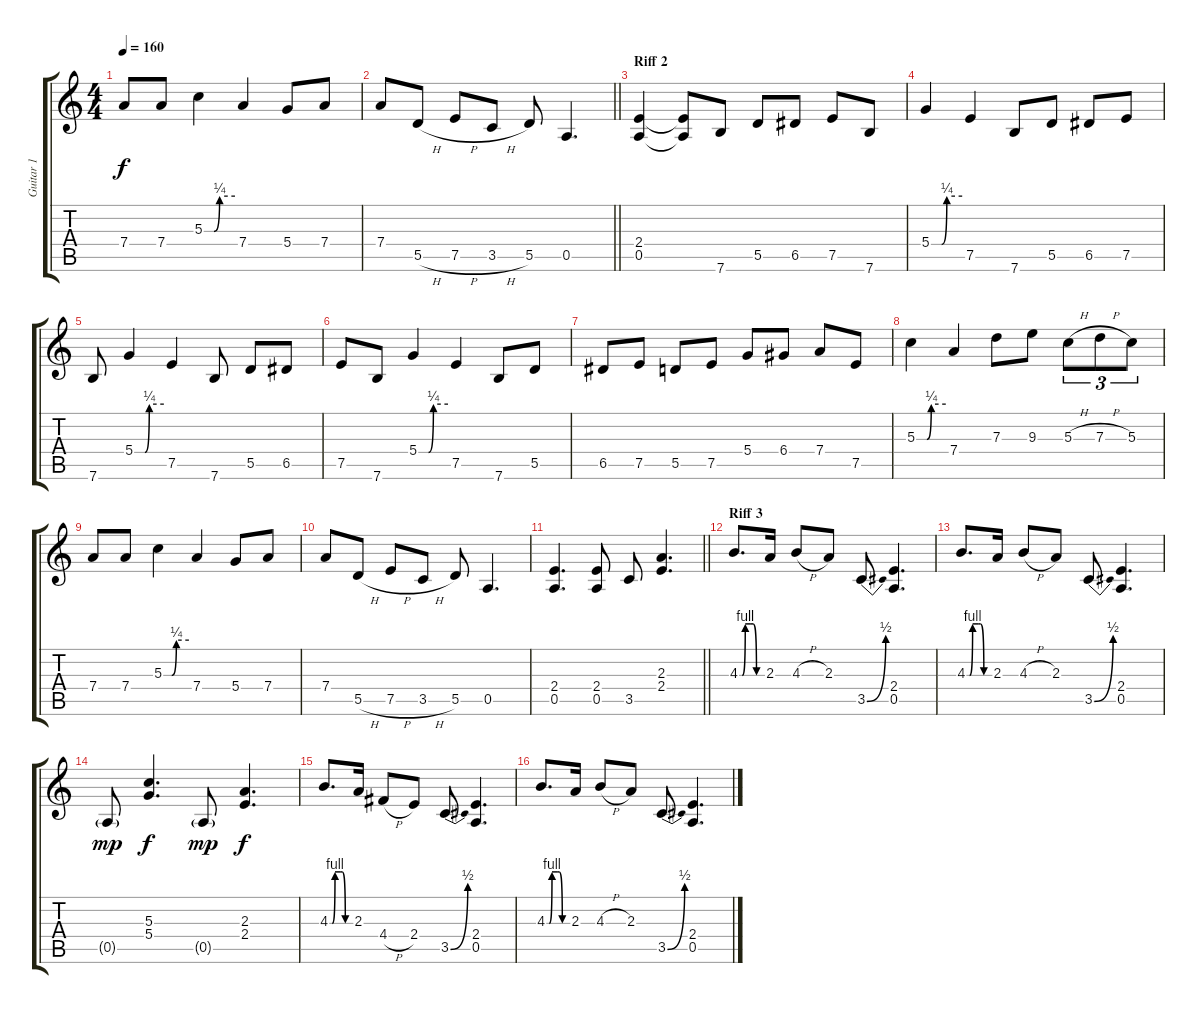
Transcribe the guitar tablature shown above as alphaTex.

\track ("Guitar 1" "Guitar 1") {instrument overdrivenguitar}
\staff {score tabs}
\tuning (E4 B3 G3 D3 A2 E2) {hide}
\ts (4 4)
\tempo 160
\clef g2
\ks c
7.4.8{dy f} 7.4.8 5.3{be (custom 0 0 19 0 30 1 60 1)}.4 7.4.4 5.4.8 7.4.8 |
\barLineRight lightlight
7.4.8 5.5{h}.8 7.5{h}.8 3.5{h}.8 5.5.8 0.5.4{d} |
\section ("" "Riff 2")
(2.4 0.5).4 (2.4{t} 0.5{t}).8 7.6.8 5.5.8 6.5.8 7.5.8 7.6.8 |
5.4{be (custom 0 0 20 0 30 1 60 1)}.4 7.5.4 7.6.8 5.5.8 6.5.8 7.5.8 |
7.6.8 5.4{be (custom 0 0 21 0 30 1 60 1)}.4 7.5.4 7.6.8 5.5.8 6.5.8 |
7.5.8 7.6.8 5.4{be (custom 0 0 20 0 30 1 60 1)}.4 7.5.4 7.6.8 5.5.8 |
6.5.8 7.5.8 5.5.8 7.5.8 5.4.8 6.4.8 7.4.8 7.5.8 |
5.3{be (custom 0 0 10 0 21 0 30 1 60 1)}.4 7.4.4 7.3.8 9.3.8 5.3{h}.8{tu (3 2)} 7.3{h}.8{tu (3 2)} 5.3.8{tu (3 2)} |
7.4.8 7.4.8 5.3{be (custom 0 0 19 0 30 1 60 1)}.4 7.4.4 5.4.8 7.4.8 |
7.4.8 5.5{h}.8 7.5{h}.8 3.5{h}.8 5.5.8 0.5.4{d} |
\barLineRight lightlight
(2.4 0.5).4{d} (2.4 0.5).8 3.5.8 (2.3 2.4).4{d} |
\section ("" "Riff 3")
4.3{be (custom 0 0 7 0 15 4 30 4 36 4 45 0 60 0)}.8{d} 2.3.16 4.3{h}.8 2.3.8 3.5{be (bend 0 0 60 2)}.8 (2.4 0.5).4{d} |
4.3{be (custom 0 0 7 0 15 4 30 4 36 4 45 0 60 0)}.8{d} 2.3.16 4.3{h}.8 2.3.8 3.5{be (bend 0 0 60 2)}.8 (2.4 0.5).4{d} |
0.5{g}.8{dy mp} (5.3 5.4).4{d dy f} 0.5{g}.8{dy mp} (2.3 2.4).4{d dy f} |
4.3{be (custom 0 0 7 0 15 4 30 4 36 4 45 0 60 0)}.8{d} 2.3.16 4.4{h}.8 2.4.8 3.5{be (bend 0 0 60 2)}.8 (2.4 0.5).4{d} |
4.3{be (custom 0 0 7 0 15 4 30 4 36 4 45 0 60 0)}.8{d} 2.3.16 4.3{h}.8 2.3.8 3.5{be (bend 0 0 60 2)}.8 (2.4 0.5).4{d}
